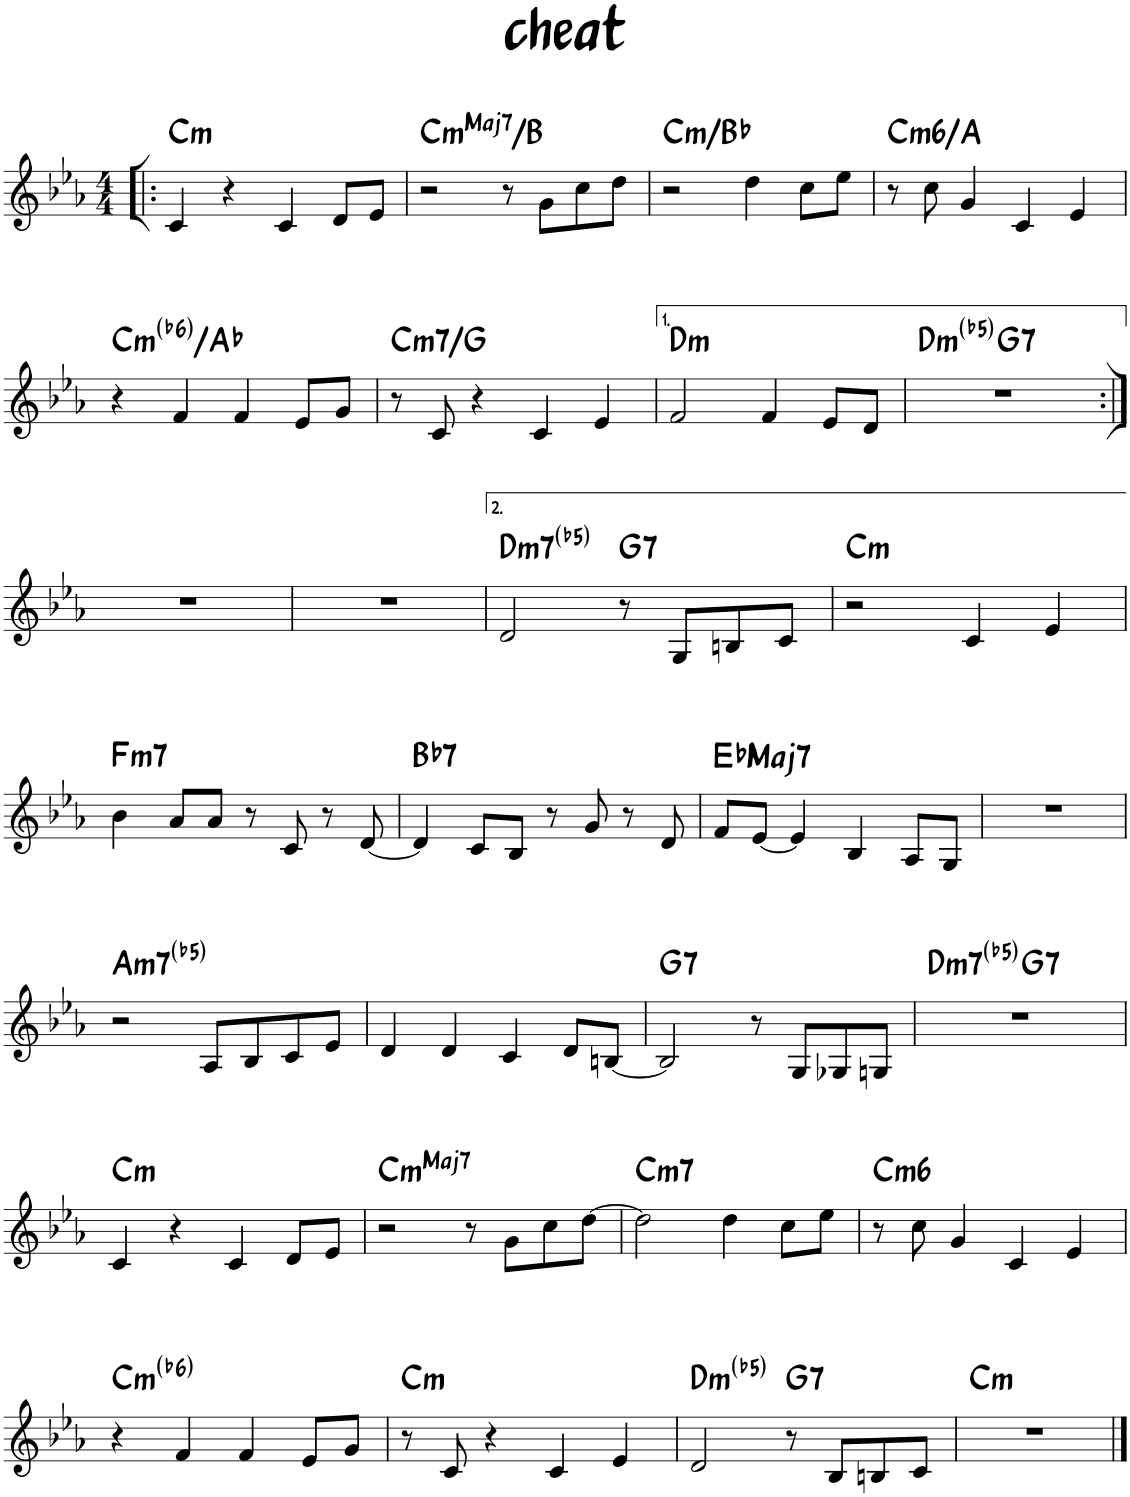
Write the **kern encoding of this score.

**kern	**harte
*part1	*part1
*staff1	*
*I"Piano	*
*I'Pno.	*
*clefG2	*
*k[b-e-a-]	*
*M4/4	*
=1!|:	=1!|:
!	!LO:H:kt=m
4c/	C:min
4r	.
4c/	.
8d/L	.
8e-/J	.
=2	=2
!	!LO:H:kt=mMaj7
2r	C:minmaj7/7
8r	.
8g\L	.
8cc\	.
8dd\J	.
=3	=3
!	!LO:H:kt=m
2r	C:min/b7
4dd\	.
8cc\L	.
8ee-\J	.
=4	=4
!	!LO:H:kt=m6
8r	C:min6/6
8cc\	.
4g/	.
4c/	.
4e-/	.
!!LO:LB:g=z
=5	=5
!	!LO:H:kt=m
4r	C:min(b6)/b6
4f/	.
4f/	.
8e-/L	.
8g/J	.
=6	=6
!	!LO:H:kt=m7
8r	C:min7/5
8c/	.
4r	.
4c/	.
4e-/	.
=7	=7
!	!LO:H:kt=m
2f/	D:min
4f/	.
8e-/L	.
8d/J	.
=8	=8
!	!LO:H:kt=m
*^	*
1r	4ryy	D:(b3,b5)
!	!	!LO:H:kt=7
.	2.ryy	G:7
*v	*v	*
!!LO:LB:g=z
=9:|!	=9:|!
1r	.
=10	=10
1r	.
=11	=11
!	!LO:H:kt=m7(b5)
2d/	D:hdim7
!	!LO:H:kt=7
8r	G:7
8G/L	.
8Bn/	.
8c/J	.
=12	=12
!	!LO:H:kt=m
2r	C:min
4c/	.
4e-/	.
!!LO:LB:g=z
=13	=13
!	!LO:H:kt=m7
4b-\	F:min7
8a-/L	.
8a-/J	.
8r	.
8c/	.
8r	.
[8d/	.
=14	=14
!	!LO:H:kt=7
4d/]	Bb:7
8c/L	.
8B-/J	.
8r	.
8g/	.
8r	.
8d/	.
=15	=15
!	!LO:H:kt=Maj7
8f/L	Eb:maj7
[8e-/J	.
4e-/]	.
4B-/	.
8A-/L	.
8G/J	.
=16	=16
1r	.
!!LO:LB:g=z
=17	=17
!	!LO:H:kt=m7(b5)
2r	A:hdim7
8A-/L	.
8B-/	.
8c/	.
8e-/J	.
=18	=18
4d/	.
4d/	.
4c/	.
8d/L	.
[8Bn/J	.
=19	=19
!	!LO:H:kt=7
2B/]	G:7
8r	.
8G/L	.
8G-X/	.
8Gn/J	.
=20	=20
!	!LO:H:kt=m7(b5)
*^	*
1r	4ryy	D:hdim7
!	!	!LO:H:kt=7
.	2.ryy	G:7
!!LO:LB:g=z	!!
=21	=21	=21
!	!	!LO:H:kt=m
*v	*v	*
4c/	C:min
4r	.
4c/	.
8d/L	.
8e-/J	.
=22	=22
!	!LO:H:kt=mMaj7
2r	C:minmaj7
8r	.
8g\L	.
8cc\	.
[8dd\J	.
=23	=23
!	!LO:H:kt=m7
2dd\]	C:min7
4dd\	.
8cc\L	.
8ee-\J	.
=24	=24
!	!LO:H:kt=m6
8r	C:min6
8cc\	.
4g/	.
4c/	.
4e-/	.
!!LO:LB:g=z
=25	=25
!	!LO:H:kt=m
4r	C:min(b6)
4f/	.
4f/	.
8e-/L	.
8g/J	.
=26	=26
!	!LO:H:kt=m
8r	C:min
8c/	.
4r	.
4c/	.
4e-/	.
=27	=27
!	!LO:H:kt=m
2d/	D:(b3,b5)
!	!LO:H:kt=7
8r	G:7
8B-/L	.
8Bn/	.
8c/J	.
=28	=28
!	!LO:H:kt=m
1r	C:min
==	==
*-	*-
